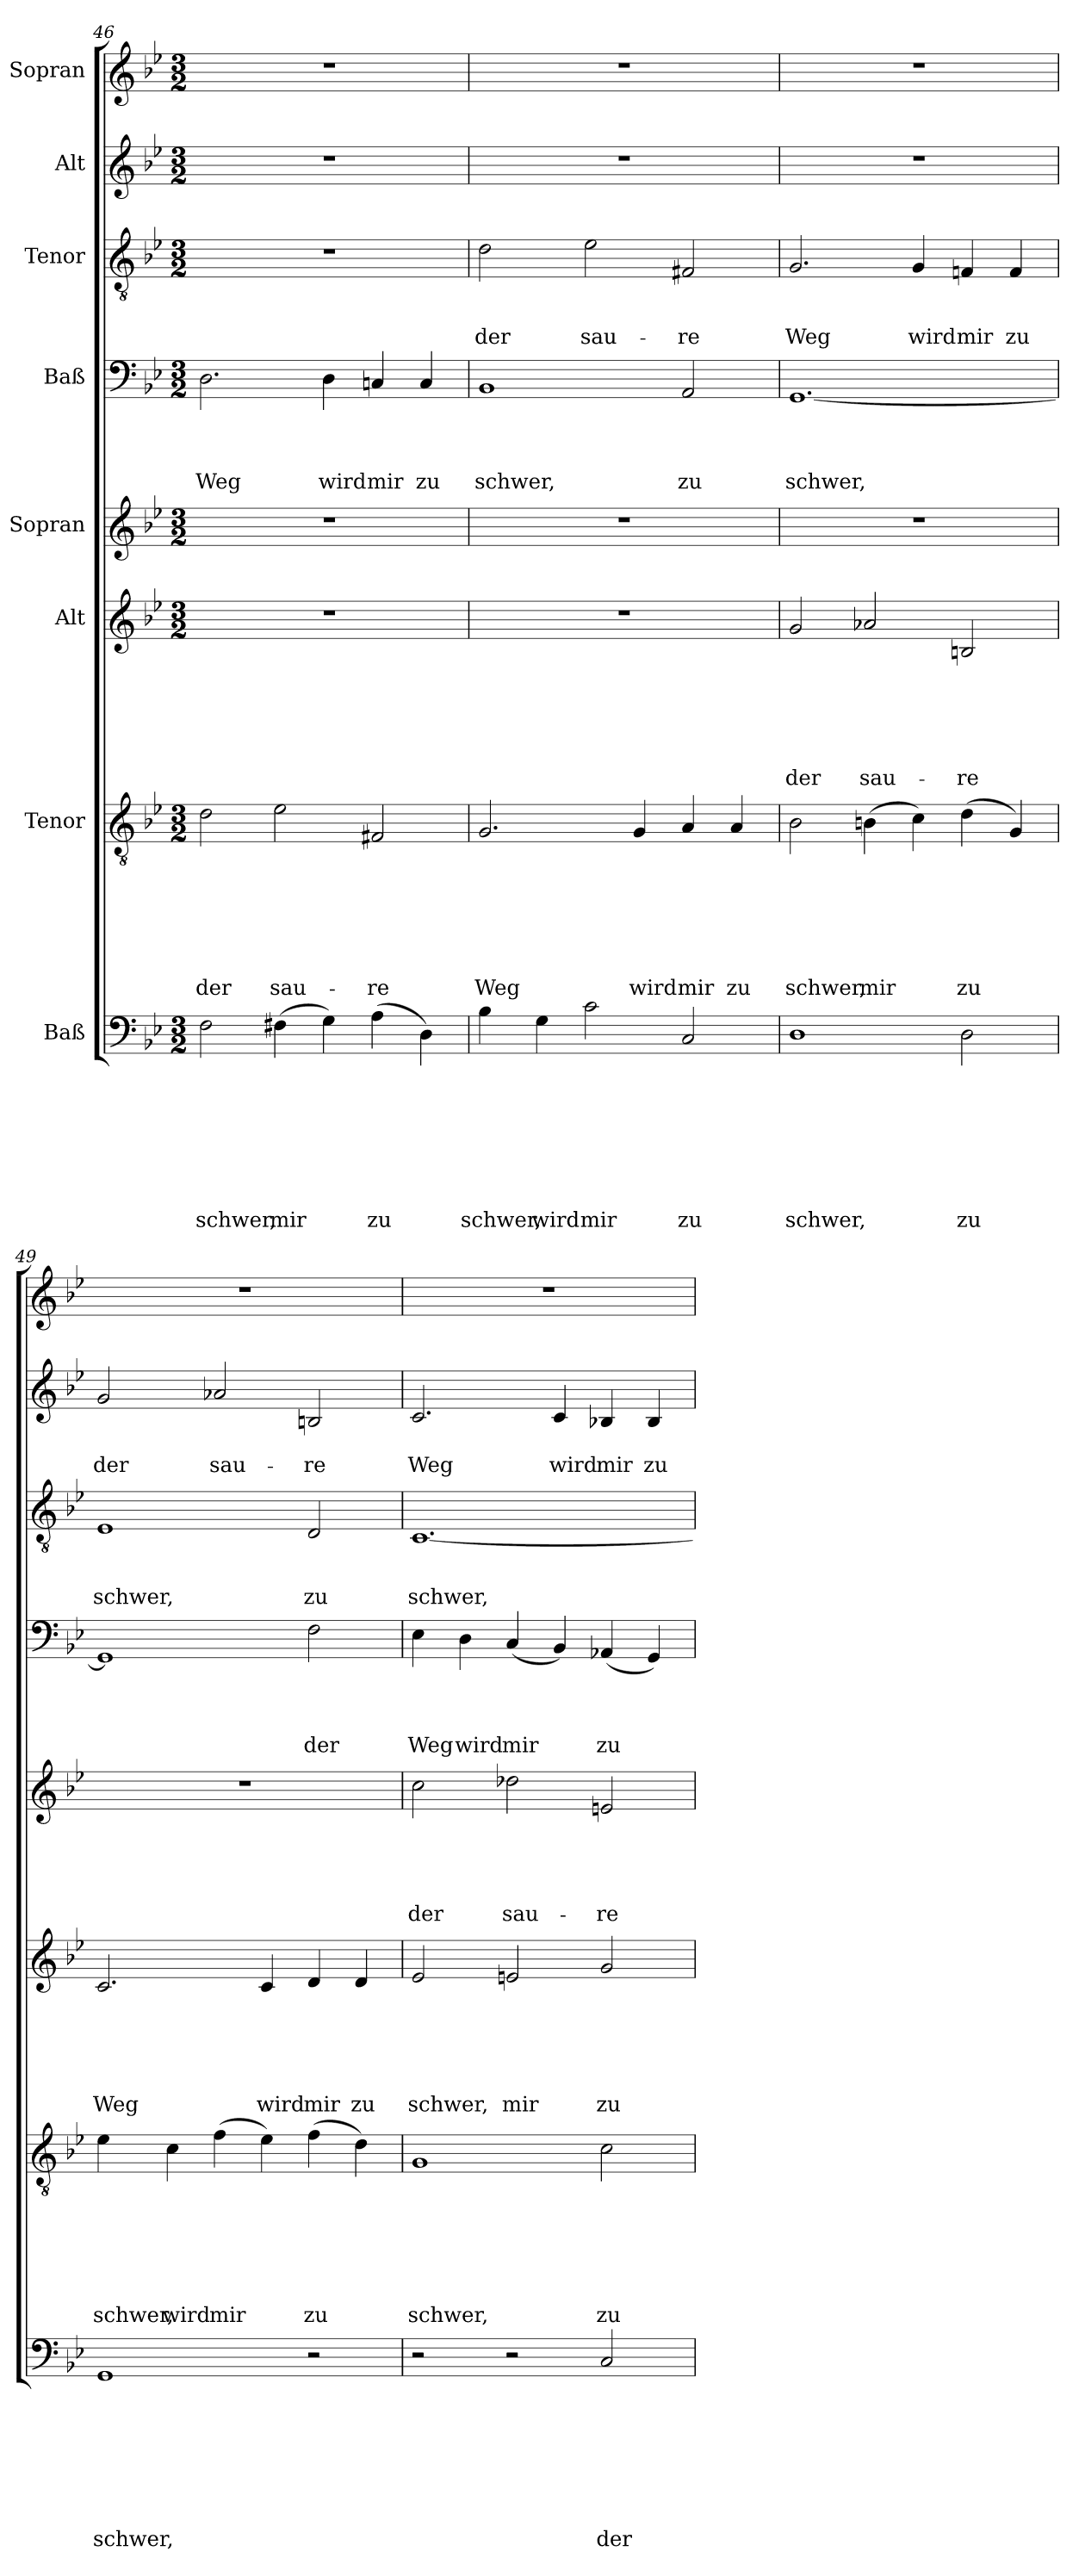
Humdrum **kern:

**kern	**text	**text	**text	**text	**text	**text	**text	**text	**kern	**text	**text	**text	**text	**text	**text	**text	**kern	**text	**text	**text	**text	**text	**text	**kern	**text	**text	**text	**text	**text	**kern	**text	**text	**text	**text	**kern	**text	**text	**text	**kern	**text	**text	**kern
*part8	*part8	*part8	*part8	*part8	*part8	*part8	*part8	*part8	*part7	*part7	*part7	*part7	*part7	*part7	*part7	*part7	*part6	*part6	*part6	*part6	*part6	*part6	*part6	*part5	*part5	*part5	*part5	*part5	*part5	*part4	*part4	*part4	*part4	*part4	*part3	*part3	*part3	*part3	*part2	*part2	*part2	*part1
*staff8	*staff8	*staff8	*staff8	*staff8	*staff8	*staff8	*staff8	*staff8	*staff7	*staff7	*staff7	*staff7	*staff7	*staff7	*staff7	*staff7	*staff6	*staff6	*staff6	*staff6	*staff6	*staff6	*staff6	*staff5	*staff5	*staff5	*staff5	*staff5	*staff5	*staff4	*staff4	*staff4	*staff4	*staff4	*staff3	*staff3	*staff3	*staff3	*staff2	*staff2	*staff2	*staff1
*I"Baß	*	*	*	*	*	*	*	*	*I"Tenor	*	*	*	*	*	*	*	*I"Alt	*	*	*	*	*	*	*I"Sopran	*	*	*	*	*	*I"Baß	*	*	*	*	*I"Tenor	*	*	*	*I"Alt	*	*	*I"Sopran
*clefF4	*	*	*	*	*	*	*	*	*clefGv2	*	*	*	*	*	*	*	*clefG2	*	*	*	*	*	*	*clefG2	*	*	*	*	*	*clefF4	*	*	*	*	*clefGv2	*	*	*	*clefG2	*	*	*clefG2
*k[b-e-]	*	*	*	*	*	*	*	*	*k[b-e-]	*	*	*	*	*	*	*	*k[b-e-]	*	*	*	*	*	*	*k[b-e-]	*	*	*	*	*	*k[b-e-]	*	*	*	*	*k[b-e-]	*	*	*	*k[b-e-]	*	*	*k[b-e-]
*g:	*	*	*	*	*	*	*	*	*g:	*	*	*	*	*	*	*	*g:	*	*	*	*	*	*	*g:	*	*	*	*	*	*g:	*	*	*	*	*g:	*	*	*	*g:	*	*	*g:
*M3/2	*	*	*	*	*	*	*	*	*M3/2	*	*	*	*	*	*	*	*M3/2	*	*	*	*	*	*	*M3/2	*	*	*	*	*	*M3/2	*	*	*	*	*M3/2	*	*	*	*M3/2	*	*	*M3/2
=46	=46	=46	=46	=46	=46	=46	=46	=46	=46	=46	=46	=46	=46	=46	=46	=46	=46	=46	=46	=46	=46	=46	=46	=46	=46	=46	=46	=46	=46	=46	=46	=46	=46	=46	=46	=46	=46	=46	=46	=46	=46	=46
!	!	!	!	!	!	!	!	!LO:LY:b	!	!	!	!	!	!	!	!LO:LY:b	!LO:N:vis=1	!	!	!	!	!	!	!LO:N:vis=1	!	!	!	!	!	!	!	!	!	!LO:LY:b	!LO:N:vis=1	!	!	!	!LO:N:vis=1	!	!	!LO:N:vis=1
2F\	.	.	.	.	.	.	.	schwer,	2d\	.	.	.	.	.	.	der	1.r	.	.	.	.	.	.	1.r	.	.	.	.	.	2.D\	.	.	.	Weg	1.r	.	.	.	1.r	.	.	1.r
!	!	!	!	!	!	!	!	!LO:LY:b	!	!	!	!	!	!	!	!LO:LY:b	!	!	!	!	!	!	!	!	!	!	!	!	!	!	!	!	!	!	!	!	!	!	!	!	!	!
(>4F#X\	.	.	.	.	.	.	.	mir	2e-\	.	.	.	.	.	.	sau-	.	.	.	.	.	.	.	.	.	.	.	.	.	.	.	.	.	.	.	.	.	.	.	.	.	.
!	!	!	!	!	!	!	!	!	!	!	!	!	!	!	!	!	!	!	!	!	!	!	!	!	!	!	!	!	!	!	!	!	!	!LO:LY:b	!	!	!	!	!	!	!	!
4G\)	.	.	.	.	.	.	.	.	.	.	.	.	.	.	.	.	.	.	.	.	.	.	.	.	.	.	.	.	.	4D\	.	.	.	wird	.	.	.	.	.	.	.	.
!	!	!	!	!	!	!	!	!LO:LY:b	!	!	!	!	!	!	!	!LO:LY:b	!	!	!	!	!	!	!	!	!	!	!	!	!	!	!	!	!	!LO:LY:b	!	!	!	!	!	!	!	!
(>4A\	.	.	.	.	.	.	.	zu	2F#X/	.	.	.	.	.	.	-re	.	.	.	.	.	.	.	.	.	.	.	.	.	4Cn/	.	.	.	mir	.	.	.	.	.	.	.	.
!	!	!	!	!	!	!	!	!	!	!	!	!	!	!	!	!	!	!	!	!	!	!	!	!	!	!	!	!	!	!	!	!	!	!LO:LY:b	!	!	!	!	!	!	!	!
4D\)	.	.	.	.	.	.	.	.	.	.	.	.	.	.	.	.	.	.	.	.	.	.	.	.	.	.	.	.	.	4C/	.	.	.	zu	.	.	.	.	.	.	.	.
=47	=47	=47	=47	=47	=47	=47	=47	=47	=47	=47	=47	=47	=47	=47	=47	=47	=47	=47	=47	=47	=47	=47	=47	=47	=47	=47	=47	=47	=47	=47	=47	=47	=47	=47	=47	=47	=47	=47	=47	=47	=47	=47
!	!	!	!	!	!	!	!	!LO:LY:b	!	!	!	!	!	!	!	!LO:LY:b	!LO:N:vis=1	!	!	!	!	!	!	!LO:N:vis=1	!	!	!	!	!	!	!	!	!	!LO:LY:b	!	!	!	!LO:LY:b	!LO:N:vis=1	!	!	!LO:N:vis=1
4B-\	.	.	.	.	.	.	.	schwer,	2.G/	.	.	.	.	.	.	Weg	1.r	.	.	.	.	.	.	1.r	.	.	.	.	.	1BB-	.	.	.	schwer,	2d\	.	.	der	1.r	.	.	1.r
!	!	!	!	!	!	!	!	!LO:LY:b	!	!	!	!	!	!	!	!	!	!	!	!	!	!	!	!	!	!	!	!	!	!	!	!	!	!	!	!	!	!	!	!	!	!
4G\	.	.	.	.	.	.	.	wird	.	.	.	.	.	.	.	.	.	.	.	.	.	.	.	.	.	.	.	.	.	.	.	.	.	.	.	.	.	.	.	.	.	.
!	!	!	!	!	!	!	!	!LO:LY:b	!	!	!	!	!	!	!	!	!	!	!	!	!	!	!	!	!	!	!	!	!	!	!	!	!	!	!	!	!	!LO:LY:b	!	!	!	!
2c\	.	.	.	.	.	.	.	mir	.	.	.	.	.	.	.	.	.	.	.	.	.	.	.	.	.	.	.	.	.	.	.	.	.	.	2e-\	.	.	sau-	.	.	.	.
!	!	!	!	!	!	!	!	!	!	!	!	!	!	!	!	!LO:LY:b	!	!	!	!	!	!	!	!	!	!	!	!	!	!	!	!	!	!	!	!	!	!	!	!	!	!
.	.	.	.	.	.	.	.	.	4G/	.	.	.	.	.	.	wird	.	.	.	.	.	.	.	.	.	.	.	.	.	.	.	.	.	.	.	.	.	.	.	.	.	.
!	!	!	!	!	!	!	!	!LO:LY:b	!	!	!	!	!	!	!	!LO:LY:b	!	!	!	!	!	!	!	!	!	!	!	!	!	!	!	!	!	!LO:LY:b	!	!	!	!LO:LY:b	!	!	!	!
2C/	.	.	.	.	.	.	.	zu	4A/	.	.	.	.	.	.	mir	.	.	.	.	.	.	.	.	.	.	.	.	.	2AA/	.	.	.	zu	2F#X/	.	.	-re	.	.	.	.
!	!	!	!	!	!	!	!	!	!	!	!	!	!	!	!	!LO:LY:b	!	!	!	!	!	!	!	!	!	!	!	!	!	!	!	!	!	!	!	!	!	!	!	!	!	!
.	.	.	.	.	.	.	.	.	4A/	.	.	.	.	.	.	zu	.	.	.	.	.	.	.	.	.	.	.	.	.	.	.	.	.	.	.	.	.	.	.	.	.	.
=48	=48	=48	=48	=48	=48	=48	=48	=48	=48	=48	=48	=48	=48	=48	=48	=48	=48	=48	=48	=48	=48	=48	=48	=48	=48	=48	=48	=48	=48	=48	=48	=48	=48	=48	=48	=48	=48	=48	=48	=48	=48	=48
!	!	!	!	!	!	!	!	!LO:LY:b	!	!	!	!	!	!	!	!LO:LY:b	!	!	!	!	!	!	!LO:LY:b	!LO:N:vis=1	!	!	!	!	!	!	!	!	!	!LO:LY:b	!	!	!	!LO:LY:b	!LO:N:vis=1	!	!	!LO:N:vis=1
1D	.	.	.	.	.	.	.	schwer,	2B-\	.	.	.	.	.	.	schwer,	2g/	.	.	.	.	.	der	1.r	.	.	.	.	.	[1.GG	.	.	.	schwer,	2.G/	.	.	Weg	1.r	.	.	1.r
!	!	!	!	!	!	!	!	!	!	!	!	!	!	!	!	!LO:LY:b	!	!	!	!	!	!	!LO:LY:b	!	!	!	!	!	!	!	!	!	!	!	!	!	!	!	!	!	!	!
.	.	.	.	.	.	.	.	.	(>4Bn\	.	.	.	.	.	.	mir	2a-X/	.	.	.	.	.	sau-	.	.	.	.	.	.	.	.	.	.	.	.	.	.	.	.	.	.	.
!	!	!	!	!	!	!	!	!	!	!	!	!	!	!	!	!	!	!	!	!	!	!	!	!	!	!	!	!	!	!	!	!	!	!	!	!	!	!LO:LY:b	!	!	!	!
.	.	.	.	.	.	.	.	.	4c\)	.	.	.	.	.	.	.	.	.	.	.	.	.	.	.	.	.	.	.	.	.	.	.	.	.	4G/	.	.	wird	.	.	.	.
!	!	!	!	!	!	!	!	!LO:LY:b	!	!	!	!	!	!	!	!LO:LY:b	!	!	!	!	!	!	!LO:LY:b	!	!	!	!	!	!	!	!	!	!	!	!	!	!	!LO:LY:b	!	!	!	!
2D\	.	.	.	.	.	.	.	zu	(>4d\	.	.	.	.	.	.	zu	2Bn/	.	.	.	.	.	-re	.	.	.	.	.	.	.	.	.	.	.	4Fn/	.	.	mir	.	.	.	.
!	!	!	!	!	!	!	!	!	!	!	!	!	!	!	!	!	!	!	!	!	!	!	!	!	!	!	!	!	!	!	!	!	!	!	!	!	!	!LO:LY:b	!	!	!	!
.	.	.	.	.	.	.	.	.	4G/)	.	.	.	.	.	.	.	.	.	.	.	.	.	.	.	.	.	.	.	.	.	.	.	.	.	4F/	.	.	zu	.	.	.	.
=49	=49	=49	=49	=49	=49	=49	=49	=49	=49	=49	=49	=49	=49	=49	=49	=49	=49	=49	=49	=49	=49	=49	=49	=49	=49	=49	=49	=49	=49	=49	=49	=49	=49	=49	=49	=49	=49	=49	=49	=49	=49	=49
!	!	!	!	!	!	!	!	!LO:LY:b	!	!	!	!	!	!	!	!LO:LY:b	!	!	!	!	!	!	!LO:LY:b	!LO:N:vis=1	!	!	!	!	!	!	!	!	!	!	!	!	!	!LO:LY:b	!	!	!LO:LY:b	!LO:N:vis=1
1GG	.	.	.	.	.	.	.	schwer,	4e-\	.	.	.	.	.	.	schwer,	2.c/	.	.	.	.	.	Weg	1.r	.	.	.	.	.	1GG]	.	.	.	.	1E-	.	.	schwer,	2g/	.	der	1.r
!	!	!	!	!	!	!	!	!	!	!	!	!	!	!	!	!LO:LY:b	!	!	!	!	!	!	!	!	!	!	!	!	!	!	!	!	!	!	!	!	!	!	!	!	!	!
.	.	.	.	.	.	.	.	.	4c\	.	.	.	.	.	.	wird	.	.	.	.	.	.	.	.	.	.	.	.	.	.	.	.	.	.	.	.	.	.	.	.	.	.
!	!	!	!	!	!	!	!	!	!	!	!	!	!	!	!	!LO:LY:b	!	!	!	!	!	!	!	!	!	!	!	!	!	!	!	!	!	!	!	!	!	!	!	!	!LO:LY:b	!
.	.	.	.	.	.	.	.	.	(>4f\	.	.	.	.	.	.	mir	.	.	.	.	.	.	.	.	.	.	.	.	.	.	.	.	.	.	.	.	.	.	2a-X/	.	sau-	.
!	!	!	!	!	!	!	!	!	!	!	!	!	!	!	!	!	!	!	!	!	!	!	!LO:LY:b	!	!	!	!	!	!	!	!	!	!	!	!	!	!	!	!	!	!	!
.	.	.	.	.	.	.	.	.	4e-\)	.	.	.	.	.	.	.	4c/	.	.	.	.	.	wird	.	.	.	.	.	.	.	.	.	.	.	.	.	.	.	.	.	.	.
!	!	!	!	!	!	!	!	!	!	!	!	!	!	!	!	!LO:LY:b	!	!	!	!	!	!	!LO:LY:b	!	!	!	!	!	!	!	!	!	!	!LO:LY:b	!	!	!	!LO:LY:b	!	!	!LO:LY:b	!
2r	.	.	.	.	.	.	.	.	(>4f\	.	.	.	.	.	.	zu	4d/	.	.	.	.	.	mir	.	.	.	.	.	.	2F\	.	.	.	der	2D/	.	.	zu	2Bn/	.	-re	.
!	!	!	!	!	!	!	!	!	!	!	!	!	!	!	!	!	!	!	!	!	!	!	!LO:LY:b	!	!	!	!	!	!	!	!	!	!	!	!	!	!	!	!	!	!	!
.	.	.	.	.	.	.	.	.	4d\)	.	.	.	.	.	.	.	4d/	.	.	.	.	.	zu	.	.	.	.	.	.	.	.	.	.	.	.	.	.	.	.	.	.	.
!!LO:LB:g=z
=50	=50	=50	=50	=50	=50	=50	=50	=50	=50	=50	=50	=50	=50	=50	=50	=50	=50	=50	=50	=50	=50	=50	=50	=50	=50	=50	=50	=50	=50	=50	=50	=50	=50	=50	=50	=50	=50	=50	=50	=50	=50	=50
!	!	!	!	!	!	!	!	!	!	!	!	!	!	!	!	!LO:LY:b	!	!	!	!	!	!	!LO:LY:b	!	!	!	!	!	!LO:LY:b	!	!	!	!	!LO:LY:b	!	!	!	!LO:LY:b	!	!	!LO:LY:b	!LO:N:vis=1
2r	.	.	.	.	.	.	.	.	1G	.	.	.	.	.	.	schwer,	2e-/	.	.	.	.	.	schwer,	2cc\	.	.	.	.	der	4E-\	.	.	.	Weg	[1.C	.	.	schwer,	2.c/	.	Weg	1.r
!	!	!	!	!	!	!	!	!	!	!	!	!	!	!	!	!	!	!	!	!	!	!	!	!	!	!	!	!	!	!	!	!	!	!LO:LY:b	!	!	!	!	!	!	!	!
.	.	.	.	.	.	.	.	.	.	.	.	.	.	.	.	.	.	.	.	.	.	.	.	.	.	.	.	.	.	4D\	.	.	.	wird	.	.	.	.	.	.	.	.
!	!	!	!	!	!	!	!	!	!	!	!	!	!	!	!	!	!	!	!	!	!	!	!LO:LY:b	!	!	!	!	!	!LO:LY:b	!	!	!	!	!LO:LY:b	!	!	!	!	!	!	!	!
2r	.	.	.	.	.	.	.	.	.	.	.	.	.	.	.	.	2en/	.	.	.	.	.	mir	2dd-X\	.	.	.	.	sau-	(<4C/	.	.	.	mir	.	.	.	.	.	.	.	.
!	!	!	!	!	!	!	!	!	!	!	!	!	!	!	!	!	!	!	!	!	!	!	!	!	!	!	!	!	!	!	!	!	!	!	!	!	!	!	!	!	!LO:LY:b	!
.	.	.	.	.	.	.	.	.	.	.	.	.	.	.	.	.	.	.	.	.	.	.	.	.	.	.	.	.	.	4BB-/)	.	.	.	.	.	.	.	.	4c/	.	wird	.
!	!	!	!	!	!	!	!	!LO:LY:b	!	!	!	!	!	!	!	!LO:LY:b	!	!	!	!	!	!	!LO:LY:b	!	!	!	!	!	!LO:LY:b	!	!	!	!	!LO:LY:b	!	!	!	!	!	!	!LO:LY:b	!
2C/	.	.	.	.	.	.	.	der	2c\	.	.	.	.	.	.	zu	2g/	.	.	.	.	.	zu	2en/	.	.	.	.	-re	(<4AA-X/	.	.	.	zu	.	.	.	.	4B-X/	.	mir	.
!	!	!	!	!	!	!	!	!	!	!	!	!	!	!	!	!	!	!	!	!	!	!	!	!	!	!	!	!	!	!	!	!	!	!	!	!	!	!	!	!	!LO:LY:b	!
.	.	.	.	.	.	.	.	.	.	.	.	.	.	.	.	.	.	.	.	.	.	.	.	.	.	.	.	.	.	4GG/)	.	.	.	.	.	.	.	.	4B-/	.	zu	.
=	=	=	=	=	=	=	=	=	=	=	=	=	=	=	=	=	=	=	=	=	=	=	=	=	=	=	=	=	=	=	=	=	=	=	=	=	=	=	=	=	=	=
*-	*-	*-	*-	*-	*-	*-	*-	*-	*-	*-	*-	*-	*-	*-	*-	*-	*-	*-	*-	*-	*-	*-	*-	*-	*-	*-	*-	*-	*-	*-	*-	*-	*-	*-	*-	*-	*-	*-	*-	*-	*-	*-
